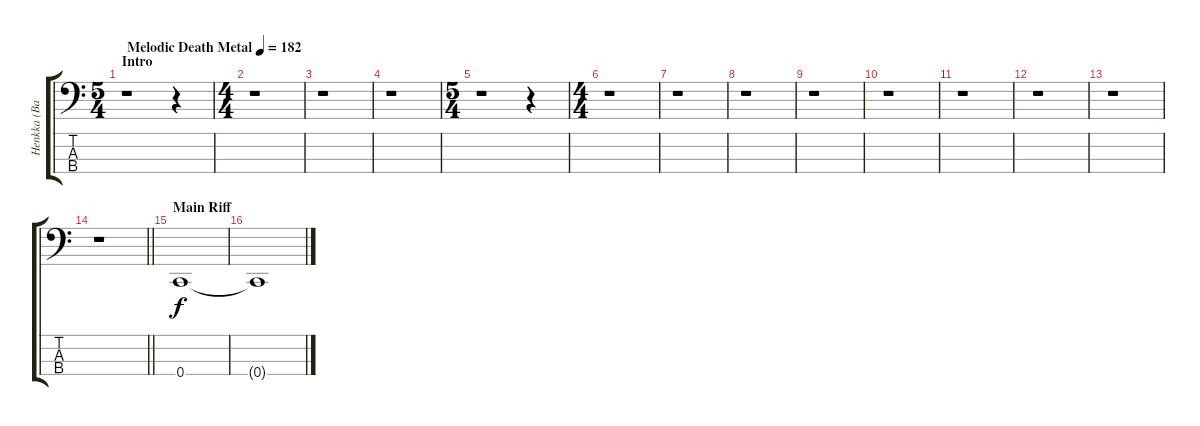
\track ("Henkka (Bass)" "Henkka (Ba") {instrument electricbasspick}
\staff {score tabs}
\tuning (F2 C2 G1 C1) {hide}
\ts (5 4)
\section ("" "Intro")
\tempo (182 "Melodic Death Metal")
\clef f4
\ks c
r.1{dy f instrument electricbasspick} r.4 |
\ts (4 4)
r.1 |
r.1 |
r.1 |
\ts (5 4)
r.1 r.4 |
\ts (4 4)
r.1 |
r.1 |
r.1 |
r.1 |
r.1 |
r.1 |
r.1 |
r.1 |
\barLineRight lightlight
r.1 |
\section ("" "Main Riff")
0.4.1{volume 16 balance 8 instrument electricbasspick} |
0.4{t}.1
